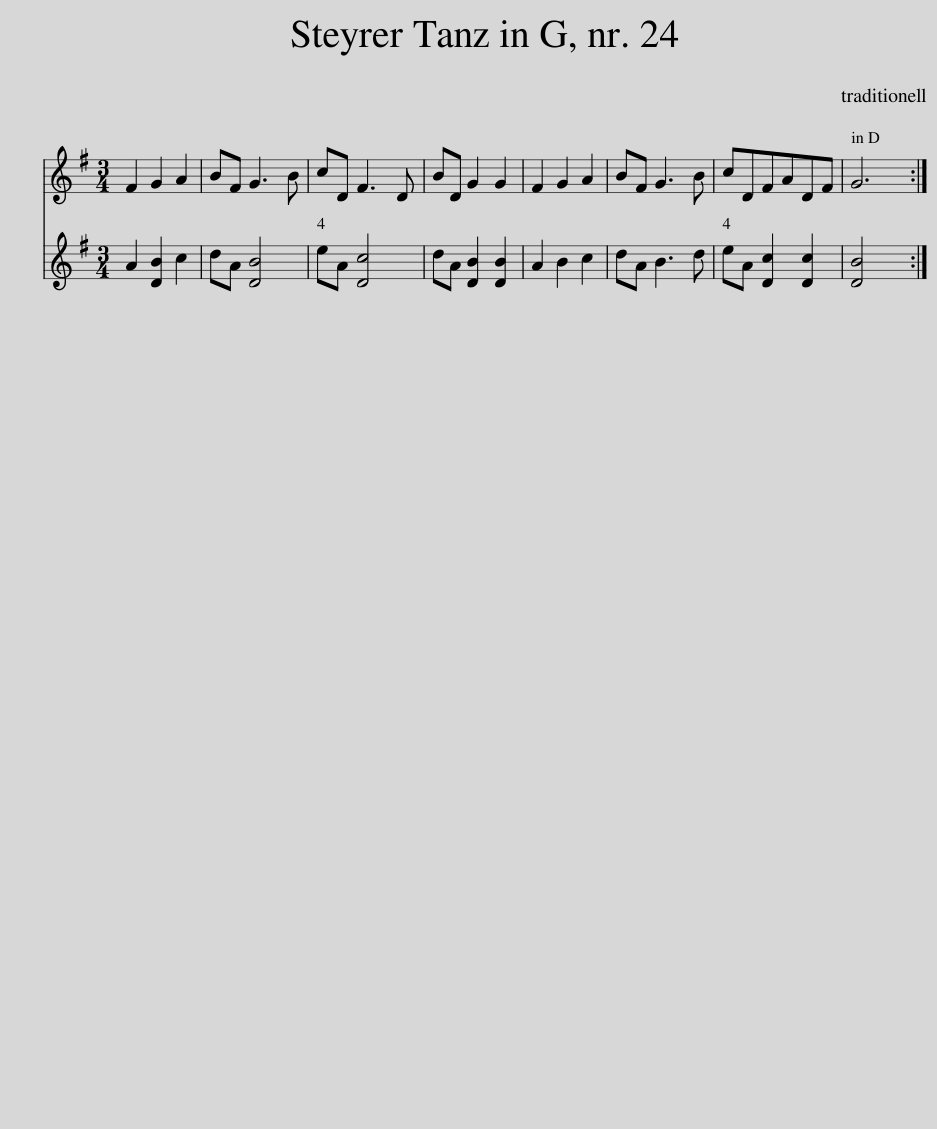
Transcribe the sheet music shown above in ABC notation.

X:1
%%score 1 2
L:1/8
M:3/4
I:linebreak $
K:G
V:1 treble
V:2 treble
V:1
 F2 G2 A2 | BF G3 B | cD F3 D | BD G2 G2 | F2 G2 A2 | %5
 BF G3 B | cDFADF | G6 :| %8
V:2
 A2 [DB]2 c2 | dA [DB]4 | eA [Dc]4 | dA [DB]2 [DB]2 | A2 B2 c2 | %5
 dA B3 d | eA [Dc]2 [Dc]2 | [DB]4 x2 :| %8
